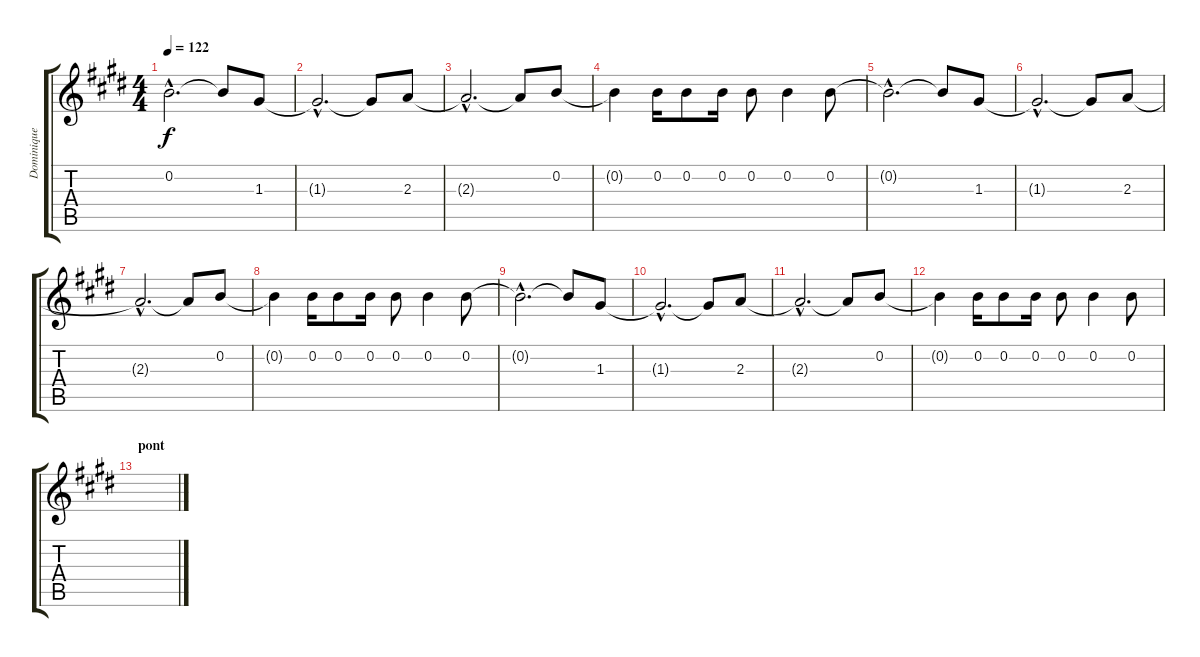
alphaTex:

\track ("Dominique Nicolas (guitare mélodique)" "Dominique ") {instrument distortionguitar}
\staff {score tabs}
\tuning (E4 B3 G3 D3 A2 E2) {hide}
\ts (4 4)
\tempo 122
\clef g2
\ks e
0.2{hac t}.2{d dy f} 0.2{t}.8 1.3.8 |
1.3{hac t}.2{d} 1.3{t}.8 2.3.8 |
2.3{hac t}.2{d} 2.3{t}.8 0.2.8 |
0.2{t}.4 0.2.16 0.2.8 0.2.16 0.2.8 0.2.4 0.2.8 |
0.2{hac t}.2{d} 0.2{t}.8 1.3.8 |
1.3{hac t}.2{d} 1.3{t}.8 2.3.8 |
2.3{hac t}.2{d} 2.3{t}.8 0.2.8 |
0.2{t}.4 0.2.16 0.2.8 0.2.16 0.2.8 0.2.4 0.2.8 |
0.2{hac t}.2{d} 0.2{t}.8 1.3.8 |
1.3{hac t}.2{d} 1.3{t}.8 2.3.8 |
2.3{hac t}.2{d} 2.3{t}.8 0.2.8 |
0.2{t}.4 0.2.16 0.2.8 0.2.16 0.2.8 0.2.4 0.2.8 |
\section ("" "pont")
